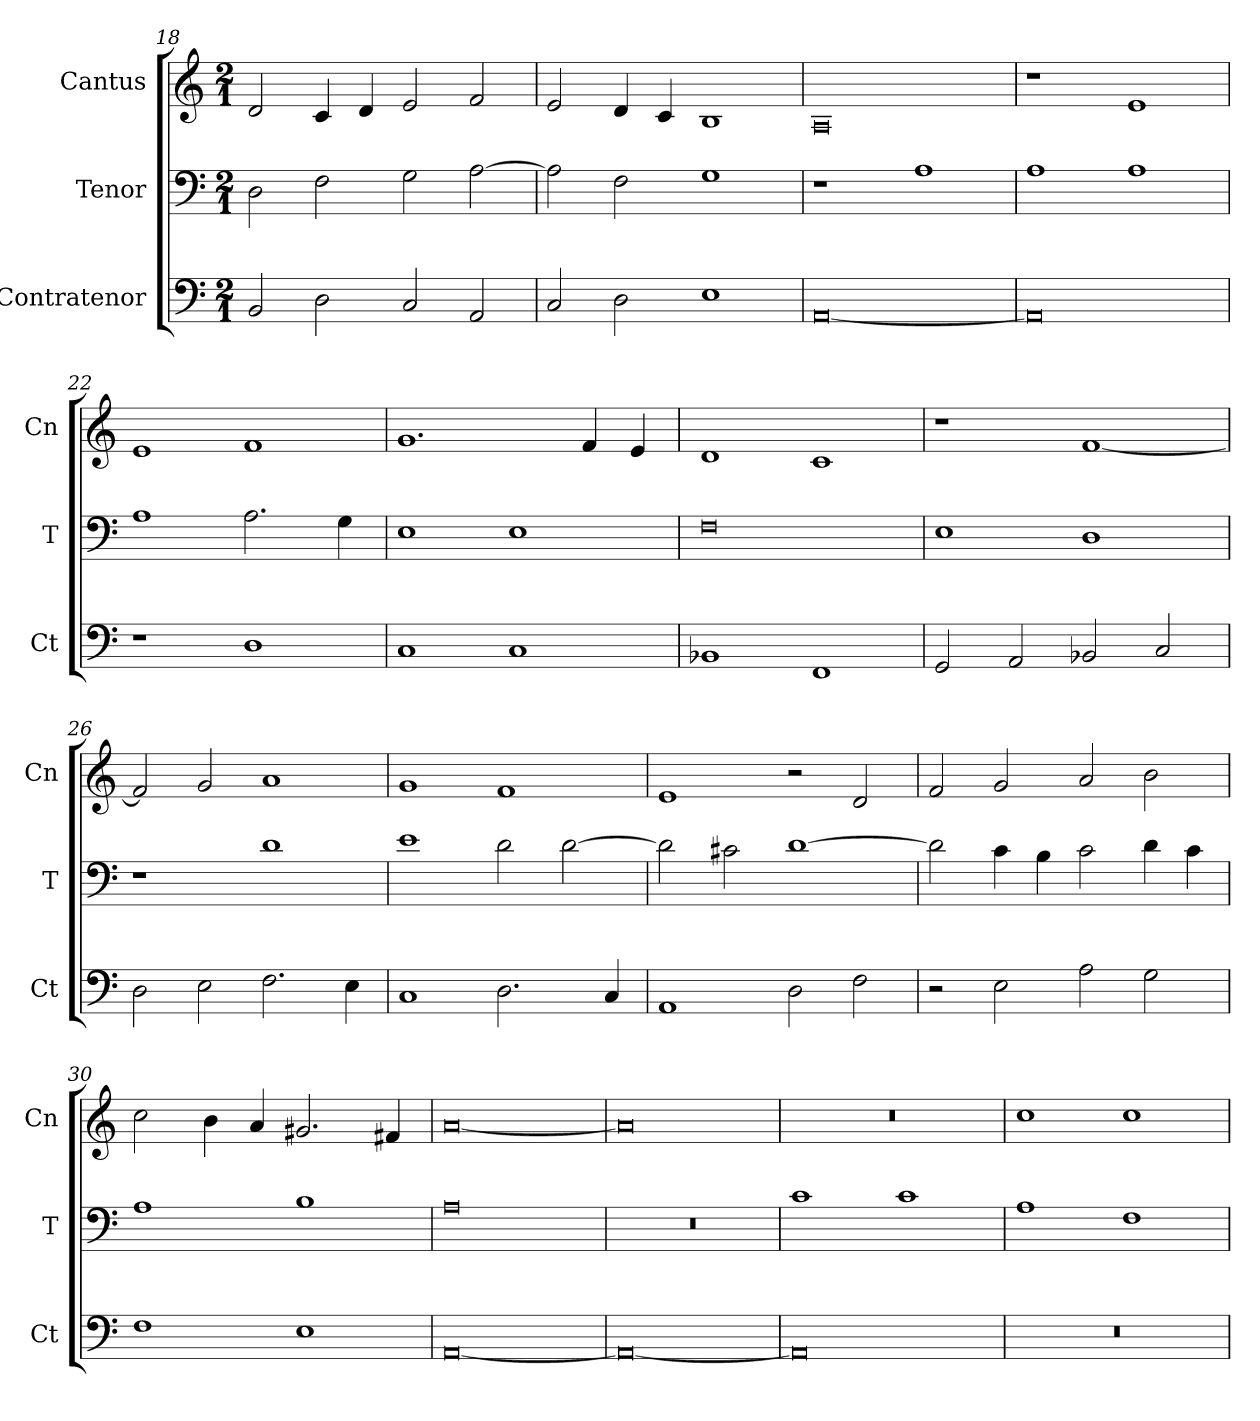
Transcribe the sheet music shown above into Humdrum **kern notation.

**kern	**kern	**kern
*part3	*part2	*part1
*staff3	*staff2	*staff1
*I"Contratenor	*I"Tenor	*I"Cantus
*I'Ct	*I'T	*I'Cn
*clefF4	*clefF4	*clefG2
*k[]	*k[]	*k[]
*M2/1	*M2/1	*M2/1
=18	=18	=18
2BB/	2D\	2d/
2D\	2F\	4c/
.	.	4d/
2C/	2G\	2e/
2AA/	[2A\	2f/
=19	=19	=19
2C/	2A\]	2e/
2D\	2F\	4d/
.	.	4c/
1E	1G	1B
=20	=20	=20
[0AA	1r	0A
.	1A	.
=21	=21	=21
0AA]	1A	1r
.	1A	1e
=22	=22	=22
1r	1A	1e
1D	2.A\	1f
.	4G\	.
=23	=23	=23
1C	1E	1.g
1C	1E	.
.	.	4f/
.	.	4e/
=24	=24	=24
1BB-X	0F	1d
1FF	.	1c
=25	=25	=25
2GG/	1E	1r
2AA/	.	.
2BB-X/	1D	[1f
2C/	.	.
=26	=26	=26
2D\	1r	2f/]
2E\	.	2g/
2.F\	1d	1a
4E\	.	.
=27	=27	=27
1C	1e	1g
2.D\	2d\	1f
.	[2d\	.
4C/	.	.
=28	=28	=28
1AA	2d\]	1e
.	2c#X\	.
2D\	[1d	2r
2F\	.	2d/
=29	=29	=29
2r	2d\]	2f/
2E\	4c\	2g/
.	4B\	.
2A\	2c\	2a/
2G\	4d\	2b\
.	4c\	.
=30	=30	=30
1F	1A	2cc\
.	.	4b\
.	.	4a/
1E	1B	2.g#X/
.	.	4f#X/
=31	=31	=31
[0AA	0A	[0a
=32	=32	=32
0AA_	0r	0a]
=33	=33	=33
0AA]	1c	0r
.	1c	.
=34	=34	=34
0r	1A	1cc
.	1F	1cc
=	=	=
*-	*-	*-
